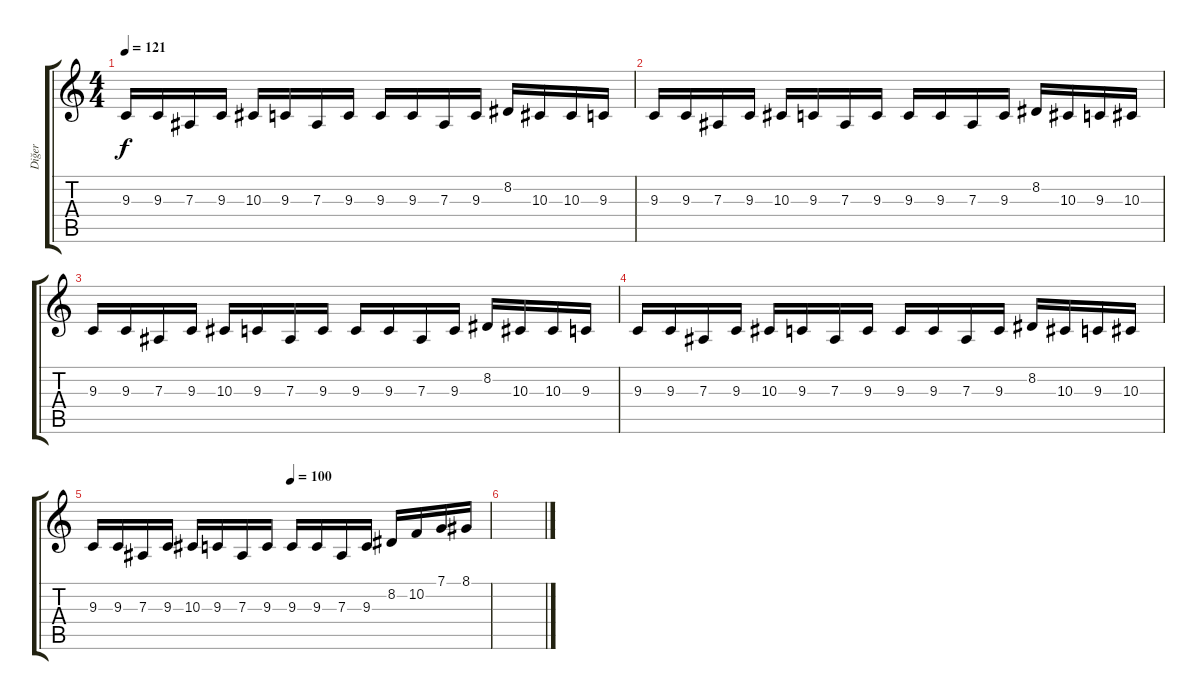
\track ("Diğer" "Diğer") {instrument choiraahs}
\staff {score tabs}
\tuning (C4 G3 Eb3 Bb2 F2 C2) {hide}
\ts (4 4)
\tempo 121
\clef g2
\ks c
9.3.16{dy f} 9.3.16 7.3.16 9.3.16 10.3.16 9.3.16 7.3.16 9.3.16 9.3.16 9.3.16 7.3.16 9.3.16 8.2.16 10.3.16 10.3.16 9.3.16 |
9.3.16 9.3.16 7.3.16 9.3.16 10.3.16 9.3.16 7.3.16 9.3.16 9.3.16 9.3.16 7.3.16 9.3.16 8.2.16 10.3.16 9.3.16 10.3.16 |
9.3.16 9.3.16 7.3.16 9.3.16 10.3.16 9.3.16 7.3.16 9.3.16 9.3.16 9.3.16 7.3.16 9.3.16 8.2.16 10.3.16 10.3.16 9.3.16 |
9.3.16 9.3.16 7.3.16 9.3.16 10.3.16 9.3.16 7.3.16 9.3.16 9.3.16 9.3.16 7.3.16 9.3.16 8.2.16 10.3.16 9.3.16 10.3.16 |
\tempo (100 0.5)
9.3.16 9.3.16 7.3.16 9.3.16 10.3.16 9.3.16 7.3.16 9.3.16 9.3.16 9.3.16 7.3.16 9.3.16 8.2.16 10.2.16 7.1.16 8.1.16 |
\section ("" "")
